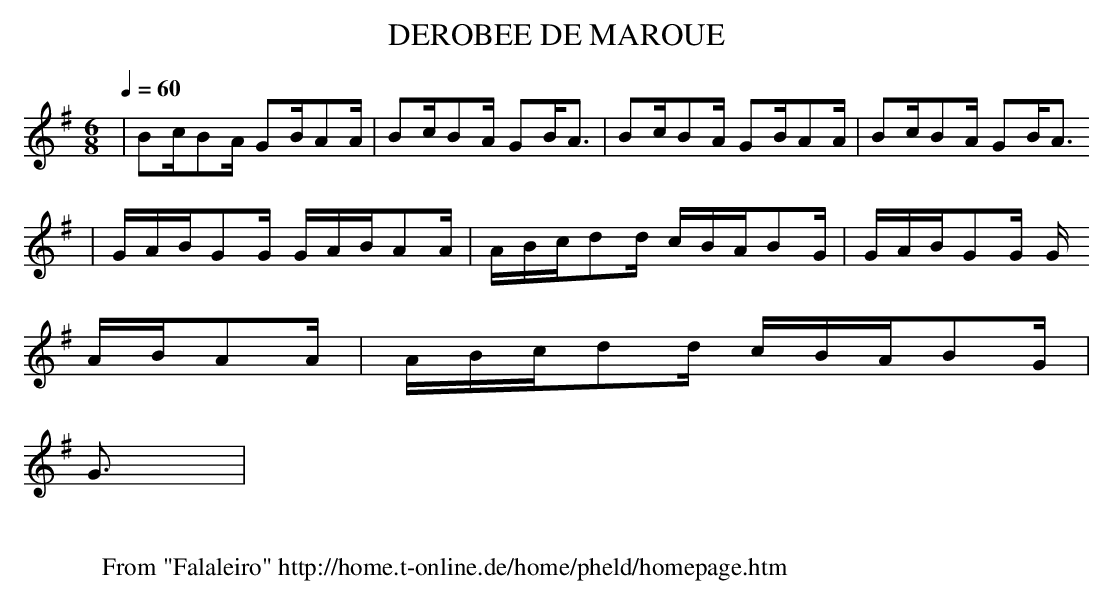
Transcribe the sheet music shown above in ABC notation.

X:1
T:DEROBEE DE MAROUE
M:6/8
L:1/8
Q:1/4=60
K:G
|Bc/2BA/2 GB/2AA/2|Bc/2BA/2 GB/2A3/2|Bc/2BA/2 GB/2AA/2|Bc/2BA/2 GB/2A3/2
|
G/2A/2B/2GG/2 G/2A/2B/2AA/2|A/2B/2c/2dd/2 c/2B/2A/2BG/2|G/2A/2B/2GG/2 G/
2A/2B/2AA/2|A/2B/2c/2dd/2 c/2B/2A/2BG/2|
G3/2|
W:
W: From "Falaleiro" http://home.t-online.de/home/pheld/homepage.htm
